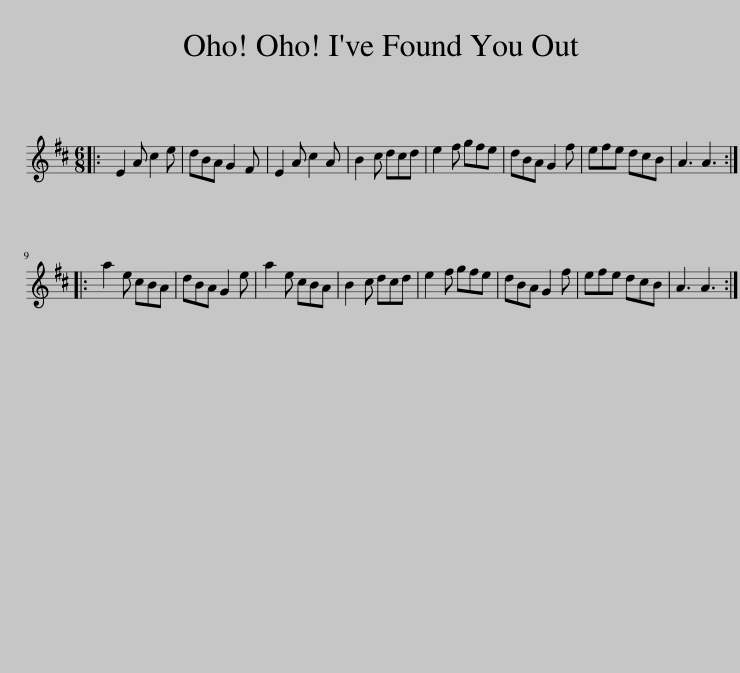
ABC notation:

X:1
L:1/8
M:6/8
I:linebreak $
K:D
V:1 treble
V:1
|: E2 A c2 e | dBA G2 F | E2 A c2 A | B2 c dcd | e2 f gfe | %5
 dBA G2 f | efe dcB | A3 A3 ::$ a2 e cBA | dBA G2 e | %10
 a2 e cBA | B2 c dcd | e2 f gfe | dBA G2 f | efe dcB | %15
 A3 A3 :| %16
